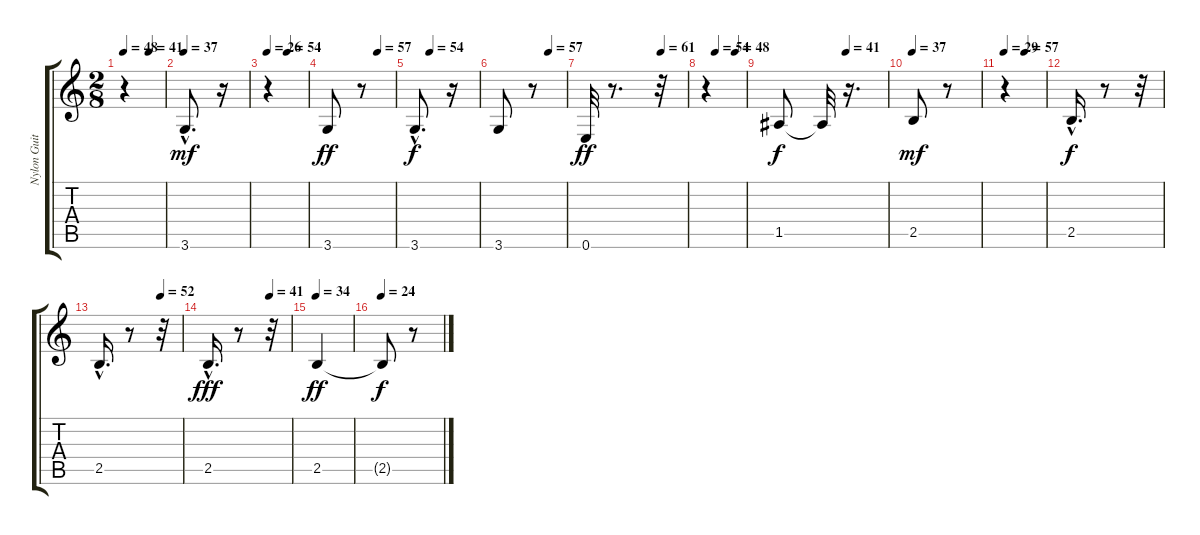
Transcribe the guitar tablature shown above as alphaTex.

\track ("Nylon Guitar (6th string)" "Nylon Guit") {instrument acousticguitarnylon}
\staff {score tabs}
\tuning (E4 B3 G3 D3 A2 E2) {hide}
\ts (2 8)
\tempo 48
\tempo (41 0.625)
\clef g2
\ks c
r.4{dy f} |
\tempo 37
3.6{hac}.8{d dy mf} r.16 |
\tempo 26
\tempo (54 0.5)
r.4 |
\tempo (57 0.75)
3.6.8{dy ff} r.8 |
\tempo (54 0.25)
3.6{hac}.8{d dy f} r.16 |
\tempo (57 0.75)
3.6.8 r.8 |
\tempo (61 0.75)
0.6.32{dy ff} r.8{d} r.32 |
\tempo (54 0.25)
\tempo (48 0.75)
r.4 |
\tempo (41 0.625)
1.5.8{dy f} 1.5{t}.32 r.16{d} |
\tempo 37
2.5.8{dy mf} r.8 |
\tempo 29
\tempo (57 0.5)
r.4 |
2.5{hac}.16{d dy f} r.8 r.32 |
\tempo (52 0.75)
2.5{hac}.16{d} r.8 r.32 |
\tempo (41 0.75)
2.5{hac}.16{d dy fff} r.8 r.32 |
\tempo 34
2.5.4{dy ff} |
\tempo 24
2.5{t}.8{dy f} r.8
